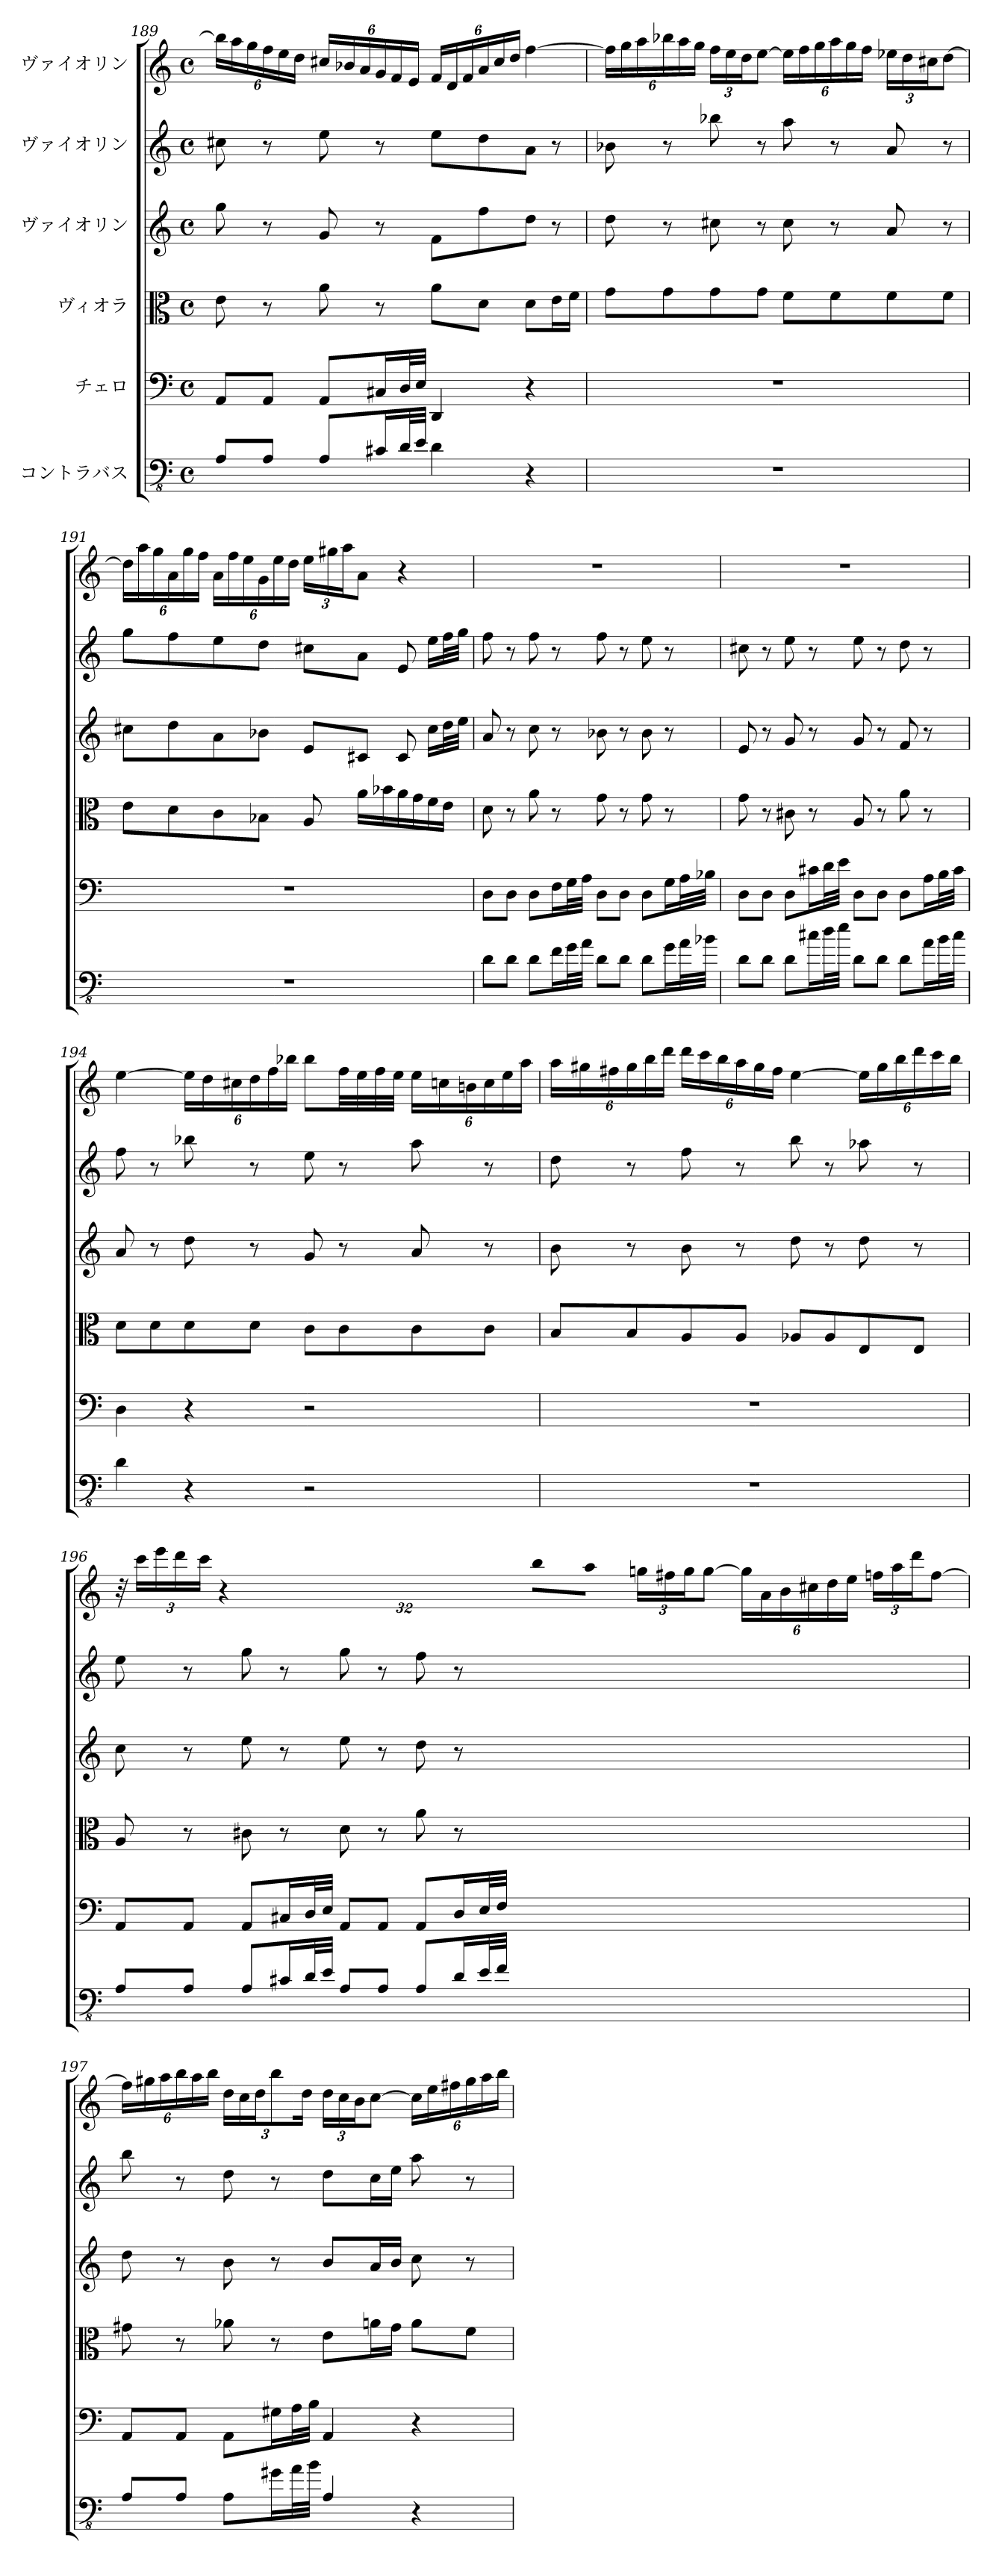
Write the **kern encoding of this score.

**kern	**kern	**kern	**kern	**kern	**kern
*part6	*part5	*part4	*part3	*part2	*part1
*staff6	*staff5	*staff4	*staff3	*staff2	*staff1
*I"コントラバス	*I"チェロ	*I"ヴィオラ	*I"ヴァイオリン	*I"ヴァイオリン	*I"ヴァイオリン
!!LO:PB:g=z
*clefFv4	*clefF4	*clefC3	*clefG2	*clefG2	*clefG2
*ITrd7c12	*	*	*	*	*
*k[]	*k[]	*k[]	*k[]	*k[]	*k[]
*M4/4	*M4/4	*M4/4	*M4/4	*M4/4	*M4/4
*met(c)	*met(c)	*met(c)	*met(c)	*met(c)	*met(c)
*	*	*	*	*	*Xbrackettup
=189	=189	=189	=189	=189	=189
8AAA/L	8AA/L	8e\	8gg\	8cc#X\	24bb-\LL]
.	.	.	.	.	24aa\
.	.	.	.	.	24gg\
8AAA/J	8AA/J	8r	8r	8r	24ff\
.	.	.	.	.	24ee\
.	.	.	.	.	24dd\JJ
8AAA/L	8AA/L	8a\	8g/	8ee\	24cc#X/LL
.	.	.	.	.	24b-X/
.	.	.	.	.	24a/
16CC#X/L	16C#X/L	8r	8r	8r	24g/
.	.	.	.	.	24f/
32DD/L	32D/L	.	.	.	.
.	.	.	.	.	24e/JJ
32EE/JJJ	32E/JJJ	.	.	.	.
4DD\	4DD/	8a\L	8f\L	8ee\L	24f/LL
.	.	.	.	.	24d/
.	.	.	.	.	24f/
.	.	8d\J	8ff\	8dd\	24a/
.	.	.	.	.	24cc#/
.	.	.	.	.	24dd/JJ
4r	4r	8d\L	8dd\J	8a\J	[4ff\
.	.	16e\L	8r	8r	.
.	.	16f\JJ	.	.	.
=190	=190	=190	=190	=190	=190
1r	1r	8g\L	8dd\	8b-X\	24ff\LL]
.	.	.	.	.	24gg\
.	.	.	.	.	24aa\
.	.	8g\	8r	8r	24bb-X\
.	.	.	.	.	24aa\
.	.	.	.	.	24gg\JJ
.	.	8g\	8cc#X\	8bb-X\	24ff\LL
.	.	.	.	.	24ee\
.	.	.	.	.	24dd\J
.	.	8g\J	8r	8r	[8ee\J
.	.	8f\L	8cc#\	8aa\	24ee\LL]
.	.	.	.	.	24ff\
.	.	.	.	.	24gg\
.	.	8f\	8r	8r	24aa\
.	.	.	.	.	24gg\
.	.	.	.	.	24ff\JJ
.	.	8f\	8a/	8a/	24ee-X\LL
.	.	.	.	.	24dd\
.	.	.	.	.	24cc#X\J
.	.	8f\J	8r	8r	[8dd\J
!!LO:LB:g=z
=191	=191	=191	=191	=191	=191
1r	1r	8e\L	8cc#X\L	8gg\L	24dd\LL]
.	.	.	.	.	24aa\
.	.	.	.	.	24gg\
.	.	8d\	8dd\	8ff\	24a\
.	.	.	.	.	24gg\
.	.	.	.	.	24ff\JJ
.	.	8c\	8a\	8ee\	24a\LL
.	.	.	.	.	24ff\
.	.	.	.	.	24ee\
.	.	8B-X\J	8b-X\J	8dd\J	24g\
.	.	.	.	.	24ee\
.	.	.	.	.	24dd\JJ
.	.	8A/	8e/L	8cc#X\L	24ee\LL
.	.	.	.	.	24gg#X\
.	.	.	.	.	24aa\J
.	.	16a\LL	8c#X/J	8a\J	8a\J
.	.	16b-X\	.	.	.
.	.	16a\	8c#/	8e/	4r
.	.	16g\	.	.	.
.	.	16f\	16cc#\LL	16ee\LL	.
.	.	16e\JJ	32dd\L	32ff\L	.
.	.	.	32ee\JJJ	32gg\JJJ	.
=192	=192	=192	=192	=192	=192
8DD\L	8D\L	8d\	8a/	8ff\	1r
8DD\J	8D\J	8r	8r	8r	.
8DD\L	8D\L	8a\	8cc\	8ff\	.
16FF\L	16F\L	8r	8r	8r	.
32GG\L	32G\L	.	.	.	.
32AA\JJJ	32A\JJJ	.	.	.	.
8DD\L	8D\L	8g\	8b-X\	8ff\	.
8DD\J	8D\J	8r	8r	8r	.
8DD\L	8D\L	8g\	8b-\	8ee\	.
16GG\L	16G\L	8r	8r	8r	.
32AA\L	32A\L	.	.	.	.
32BB-X\JJJ	32B-X\JJJ	.	.	.	.
!!LO:PB:g=z
=193	=193	=193	=193	=193	=193
8DD\L	8D\L	8g\	8e/	8cc#X\	1r
8DD\J	8D\J	8r	8r	8r	.
8DD\L	8D\L	8c#X\	8g/	8ee\	.
16C#X\L	16c#X\L	8r	8r	8r	.
32D\L	32d\L	.	.	.	.
32E\JJJ	32e\JJJ	.	.	.	.
8DD\L	8D\L	8A/	8g/	8ee\	.
8DD\J	8D\J	8r	8r	8r	.
8DD\L	8D\L	8a\	8f/	8dd\	.
16AA\L	16A\L	8r	8r	8r	.
32BB\L	32B\L	.	.	.	.
32C#\JJJ	32c#\JJJ	.	.	.	.
=194	=194	=194	=194	=194	=194
4DD\	4D\	8d\L	8a/	8ff\	[4ee\
.	.	8d\	8r	8r	.
4r	4r	8d\	8dd\	8bb-X\	24ee\LL]
.	.	.	.	.	24dd\
.	.	.	.	.	24cc#X\
.	.	8d\J	8r	8r	24dd\
.	.	.	.	.	24ff\
.	.	.	.	.	24bb-X\JJ
2r	2r	8c\L	8g/	8ee\	8bb-\L
.	.	8c\	8r	8r	32ff\LL
.	.	.	.	.	32ee\
.	.	.	.	.	32ff\
.	.	.	.	.	32ee\JJJ
.	.	8c\	8a/	8aa\	24ee\LL
.	.	.	.	.	24ccn\
.	.	.	.	.	24bn\
.	.	8c\J	8r	8r	24cc\
.	.	.	.	.	24ee\
.	.	.	.	.	24aa\JJ
!!LO:LB:g=z
=195	=195	=195	=195	=195	=195
1r	1r	8B/L	8b\	8dd\	24aa\LL
.	.	.	.	.	24gg#X\
.	.	.	.	.	24ff#X\
.	.	8B/	8r	8r	24gg#\
.	.	.	.	.	24bb\
.	.	.	.	.	24ddd\JJ
.	.	8A/	8b\	8ff\	24ddd\LL
.	.	.	.	.	24ccc\
.	.	.	.	.	24bb\
.	.	8A/J	8r	8r	24aa\
.	.	.	.	.	24gg#\
.	.	.	.	.	24ff#\JJ
.	.	8A-X/L	8dd\	8bb\	[4ee\
.	.	8A-/	8r	8r	.
.	.	8E/	8dd\	8aa-X\	24ee\LL]
.	.	.	.	.	24gg#\
.	.	.	.	.	24bb\
.	.	8E/J	8r	8r	24ddd\
.	.	.	.	.	24ccc\
.	.	.	.	.	24bb\JJ
!!LO:PB:g=z
=196	=196	=196	=196	=196	=196
8AAA/L	8AA/L	8A/	8cc\	8ee\	32r
.	.	.	.	.	24ccc\LL
.	.	.	.	.	24eee\
.	.	.	.	.	24ddd\
8AAA/J	8AA/J	8r	8r	8r	.
.	.	.	.	.	24ccc\JJ
!	!	!	!	!	!LO:N:vis=2...
.	.	.	.	.	32%27r
8AAA/L	8AA/L	8c#X\	8ee\	8gg\	.
16CC#X/L	16C#X/L	8r	8r	8r	.
32DD/L	32D/L	.	.	.	.
32EE/JJJ	32E/JJJ	.	.	.	.
8AAA/L	8AA/L	8d\	8ee\	8gg\	.
8AAA/J	8AA/J	8r	8r	8r	.
8AAA/L	8AA/L	8a\	8dd\	8ff\	.
16DD/L	16D/L	8r	8r	8r	.
32EE/L	32E/L	.	.	.	.
32FF/JJJ	32F/JJJ	.	.	.	.
2..ryy	2..ryy	2..ryy	2..ryy	2..ryy	.
.	.	.	.	.	24bb\LL
.	.	.	.	.	24aa\JJ
.	.	.	.	.	24ggn\LL
.	.	.	.	.	24ff#X\
.	.	.	.	.	24gg\J
.	.	.	.	.	[8gg\J
.	.	.	.	.	24gg\LL]
.	.	.	.	.	24a\
.	.	.	.	.	24b\
.	.	.	.	.	24cc#X\
.	.	.	.	.	24dd\
.	.	.	.	.	24ee\JJ
.	.	.	.	.	24ffn\LL
.	.	.	.	.	24aa\
.	.	.	.	.	24ddd\J
.	.	.	.	.	[8ff\J
!!LO:LB:g=z
=197	=197	=197	=197	=197	=197
8AAA/L	8AA/L	8g#X\	8dd\	8bb\	24ff\LL]
.	.	.	.	.	24gg#X\
.	.	.	.	.	24aa\
8AAA/J	8AA/J	8r	8r	8r	24bb\
.	.	.	.	.	24aa\
.	.	.	.	.	24bb\JJ
8AAA\L	8AA\L	8a-X\	8b\	8dd\	24dd\LL
.	.	.	.	.	24cc\
.	.	.	.	.	24dd\J
16GG#X\L	16G#X\L	8r	8r	8r	12bb\
32AA\L	32A\L	.	.	.	.
.	.	.	.	.	24dd\Jk
32BB\JJJ	32B\JJJ	.	.	.	.
4AAA/	4AA/	8e\L	8b/L	8dd\L	24dd\LL
.	.	.	.	.	24cc\
.	.	.	.	.	24b\J
.	.	16an\L	16a/L	16cc\L	[8cc\J
.	.	16g#\JJ	16b/JJ	16ee\JJ	.
4r	4r	8a\L	8cc\	8aa\	24cc\LL]
.	.	.	.	.	24ee\
.	.	.	.	.	24ff#X\
.	.	8f\J	8r	8r	24gg#\
.	.	.	.	.	24aa\
.	.	.	.	.	24bb\JJ
=	=	=	=	=	=
*-	*-	*-	*-	*-	*-
